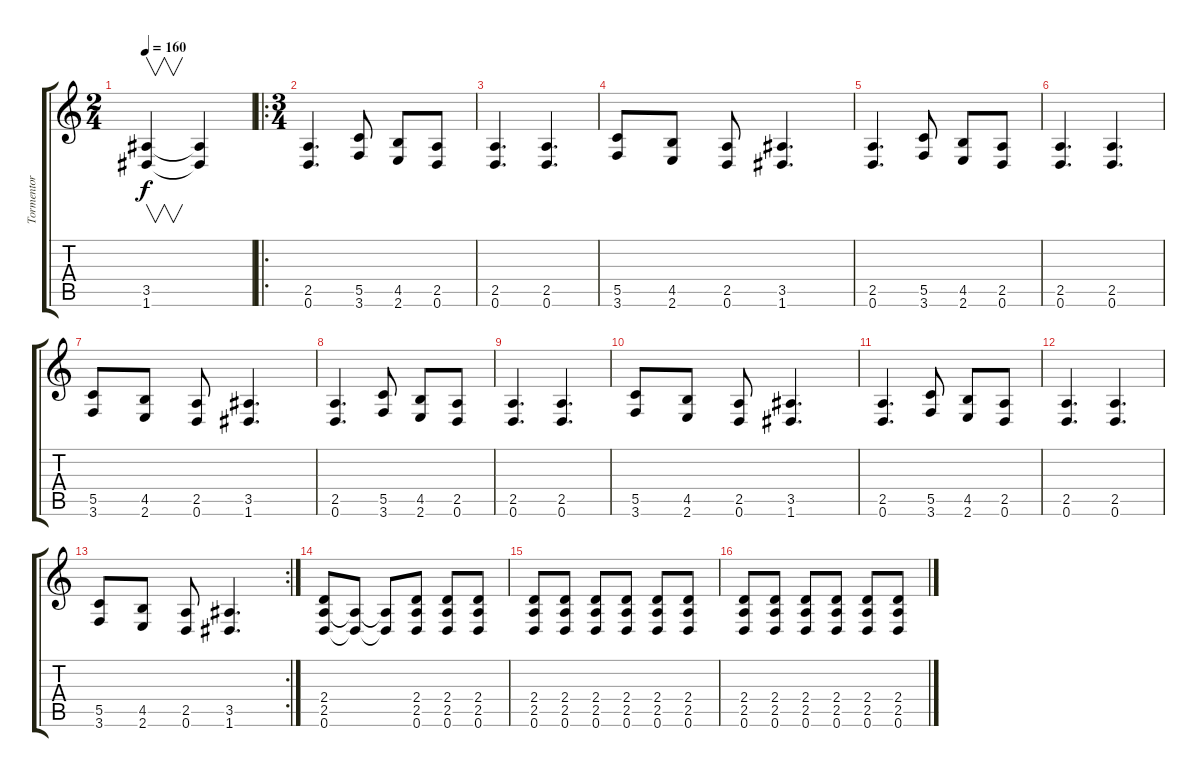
\track ("Tormentor" "Tormentor") {instrument distortionguitar}
\staff {score tabs}
\tuning (D4 A3 F3 C3 G2 D2) {hide}
\ts (2 4)
\tempo 160
\clef g2
\ks c
(3.5 1.6).4{v dy f instrument distortionguitar} (3.5{t} 1.6{t}).4 |
\ro
\ts (3 4)
(2.5 0.6).4{d} (5.5 3.6).8 (4.5 2.6).8 (2.5 0.6).8 |
(2.5 0.6).4{d} (2.5 0.6).4{d} |
(5.5 3.6).8 (4.5 2.6).8 (2.5 0.6).8 (3.5 1.6).4{d} |
(2.5 0.6).4{d} (5.5 3.6).8 (4.5 2.6).8 (2.5 0.6).8 |
(2.5 0.6).4{d} (2.5 0.6).4{d} |
(5.5 3.6).8 (4.5 2.6).8 (2.5 0.6).8 (3.5 1.6).4{d} |
(2.5 0.6).4{d} (5.5 3.6).8 (4.5 2.6).8 (2.5 0.6).8 |
(2.5 0.6).4{d} (2.5 0.6).4{d} |
(5.5 3.6).8 (4.5 2.6).8 (2.5 0.6).8 (3.5 1.6).4{d} |
(2.5 0.6).4{d} (5.5 3.6).8 (4.5 2.6).8 (2.5 0.6).8 |
(2.5 0.6).4{d} (2.5 0.6).4{d} |
\rc 2
(5.5 3.6).8 (4.5 2.6).8 (2.5 0.6).8 (3.5 1.6).4{d} |
(2.4 2.5 0.6).8 (2.5{t} 0.6{t}).8 (2.5{t} 0.6{t}).8 (2.4 2.5 0.6).8 (2.4 2.5 0.6).8 (2.4 2.5 0.6).8 |
(2.4 2.5 0.6).8 (2.4 2.5 0.6).8 (2.4 2.5 0.6).8 (2.4 2.5 0.6).8 (2.4 2.5 0.6).8 (2.4 2.5 0.6).8 |
(2.4 2.5 0.6).8 (2.4 2.5 0.6).8 (2.4 2.5 0.6).8 (2.4 2.5 0.6).8 (2.4 2.5 0.6).8 (2.4 2.5 0.6).8
